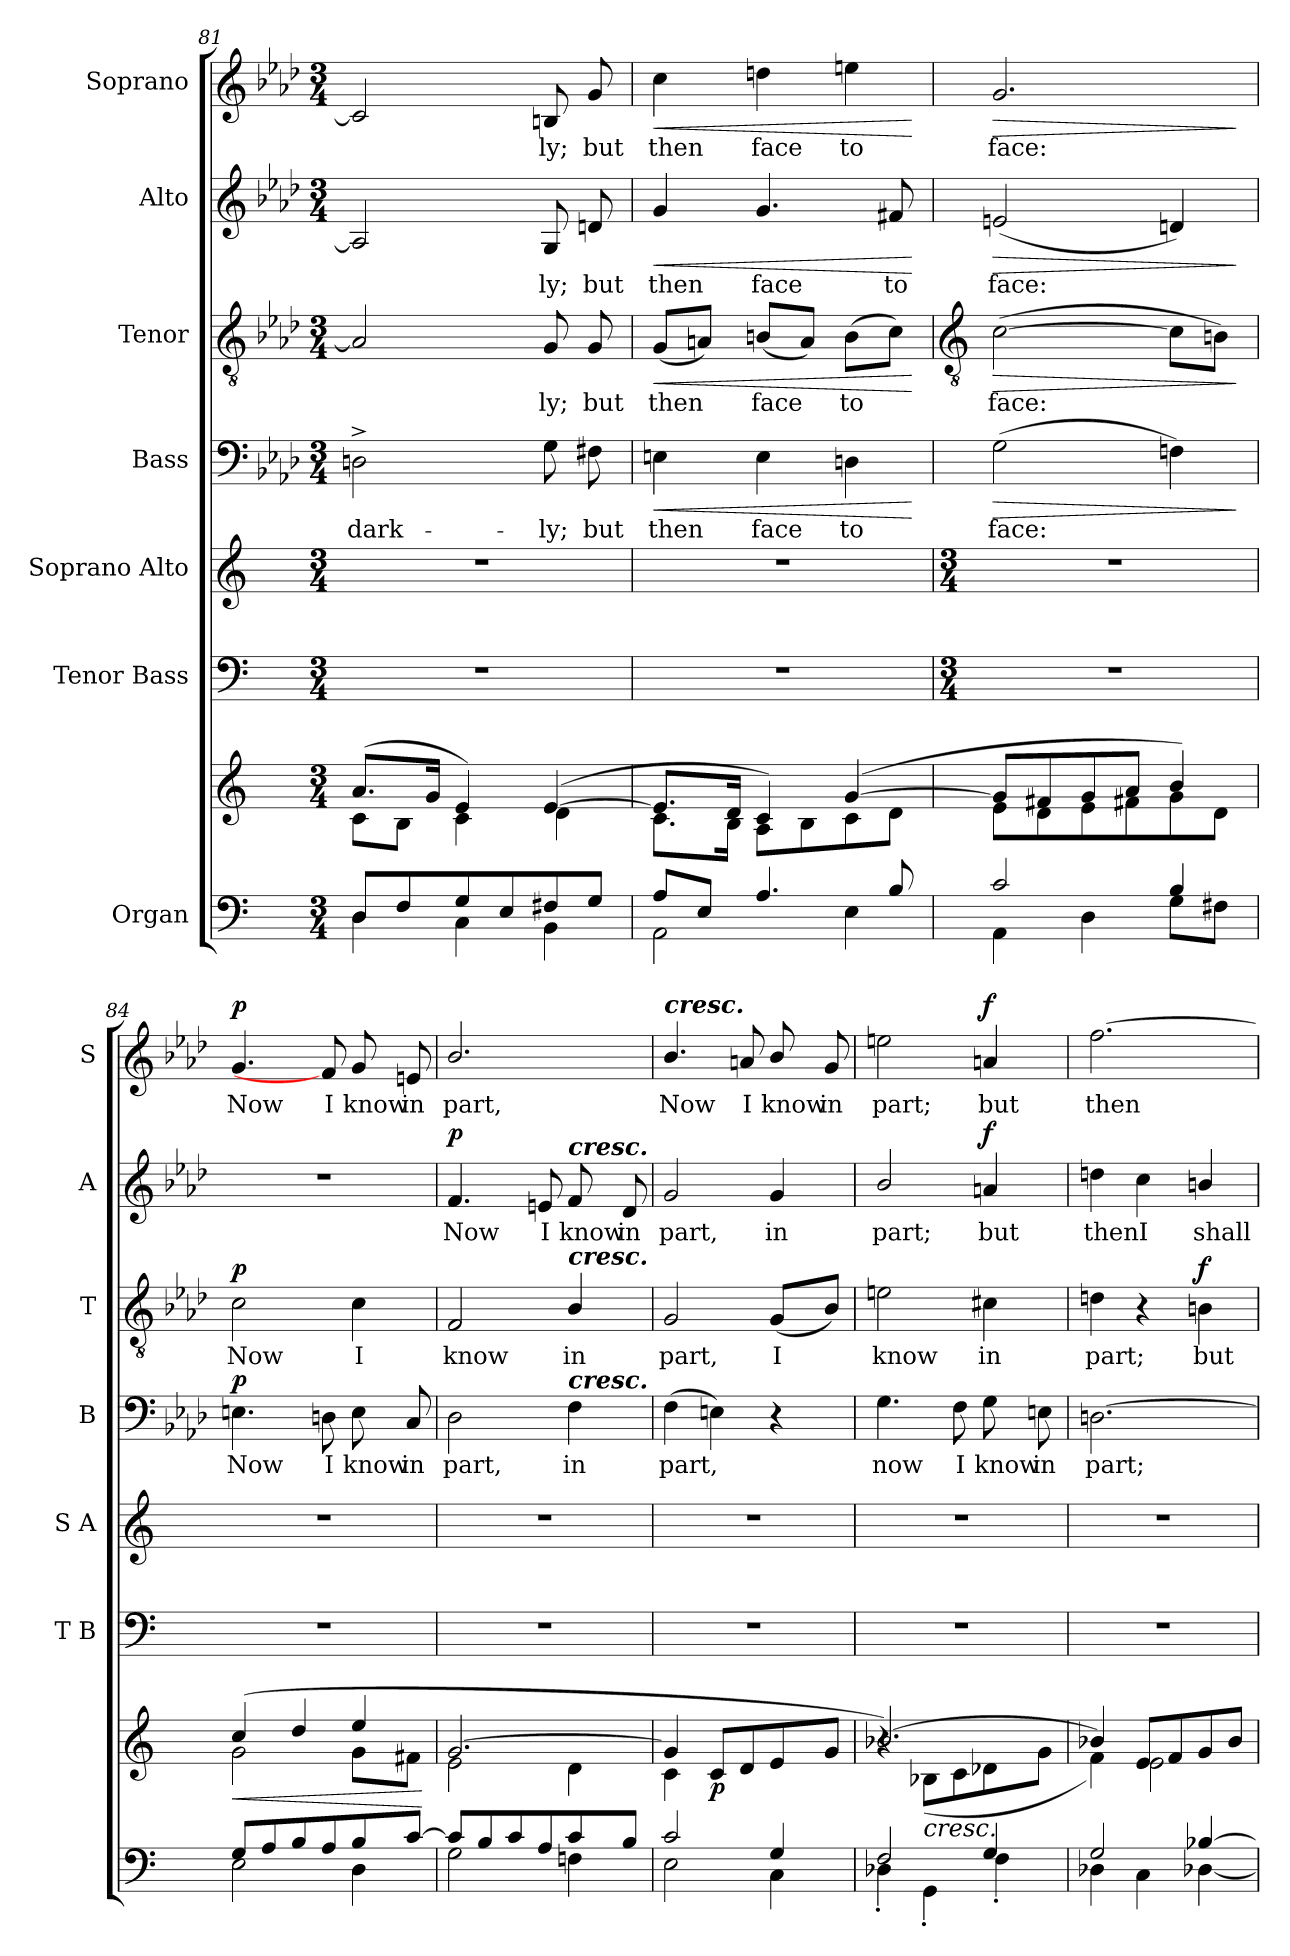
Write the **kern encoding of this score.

**kern	**kern	**dynam	**kern	**kern	**kern	**text	**dynam	**kern	**text	**dynam	**kern	**text	**dynam	**kern	**text	**dynam
*part7	*part7	*part7	*part6	*part5	*part4	*part4	*part4	*part3	*part3	*part3	*part2	*part2	*part2	*part1	*part1	*part1
*staff8	*staff7	*staff7/8	*staff6	*staff5	*staff4	*staff4	*staff4	*staff3	*staff3	*staff3	*staff2	*staff2	*staff2	*staff1	*staff1	*staff1
*I"Organ	*	*	*I"Tenor Bass	*I"Soprano Alto	*I"Bass	*	*	*I"Tenor	*	*	*I"Alto	*	*	*I"Soprano	*	*
*	*	*	*I'T B	*I'S A	*I'B	*	*	*I'T	*	*	*I'A	*	*	*I'S	*	*
*clefF4	*clefG2	*	*clefF4	*clefG2	*clefF4	*	*	*clefGv2	*	*	*clefG2	*	*	*clefG2	*	*
*k[]	*k[]	*	*k[]	*k[]	*k[b-e-a-d-]	*	*	*k[b-e-a-d-]	*	*	*k[b-e-a-d-]	*	*	*k[b-e-a-d-]	*	*
*C:	*C:	*	*C:	*C:	*A-:	*	*	*A-:	*	*	*A-:	*	*	*A-:	*	*
*M3/4	*M3/4	*	*M3/4	*M3/4	*M3/4	*	*	*M3/4	*	*	*M3/4	*	*	*M3/4	*	*
=81	=81	=81	=81	=81	=81	=81	=81	=81	=81	=81	=81	=81	=81	=81	=81	=81
*^	*^	*	*	*	*	*	*	*	*	*	*	*	*	*	*	*
!	!	!	!	!	!	!	!	!LO:LY:b	!	!	!	!	!	!	!	!	!	!
8D/L	4D\	(>8.a/L	8c\L	.	2.r	2.r	2Dn^	dark-	.	2A]	.	.	2A]	.	.	2c]	.	.
8F/	.	.	8B\J	.	.	.	.	.	.	.	.	.	.	.	.	.	.	.
.	.	16g/J	.	.	.	.	.	.	.	.	.	.	.	.	.	.	.	.
8G/	4C\	4e/)	4c\	.	.	.	.	.	.	.	.	.	.	.	.	.	.	.
8E/	.	.	.	.	.	.	.	.	.	.	.	.	.	.	.	.	.	.
!	!	!	!	!	!	!	!	!LO:LY:b	!	!	!LO:LY:b	!	!	!LO:LY:b	!	!	!LO:LY:b	!
8F#X/	4BB\	(>[4e/	4d\	.	.	.	8G	-ly;	.	8G	-ly;	.	8G	ly;	.	8Bn	ly;	.
!	!	!	!	!	!	!	!	!LO:LY:b	!	!	!LO:LY:b	!	!	!LO:LY:b	!	!	!LO:LY:b	!
8G/J	.	.	.	.	.	.	8F#X	but	.	8G	but	.	8dn	but	.	8g	but	.
=82	=82	=82	=82	=82	=82	=82	=82	=82	=82	=82	=82	=82	=82	=82	=82	=82	=82	=82
!	!	!	!	!	!	!	!	!LO:LY:b	!LO:HP:b	!	!LO:LY:b	!LO:HP:b	!	!LO:LY:b	!LO:HP:b	!	!LO:LY:b	!LO:HP:b
8A/L	2AA\	8.e/L]	8.c\L	.	2.r	2.r	4En	then	<	(<8GL	then	<	4g	then	<	4cc	then	<
8E/J	.	.	.	.	.	.	.	.	.	8AnJ)	.	.	.	.	.	.	.	.
.	.	16d/J	16B\J	.	.	.	.	.	.	.	.	.	.	.	.	.	.	.
!	!	!	!	!	!	!	!	!LO:LY:b	!	!	!LO:LY:b	!	!	!LO:LY:b	!	!	!LO:LY:b	!
4.A/	.	4c/)	8A\L	.	.	.	4E	face	.	(<8BnL	face	.	4.g	face	.	4ddn	face	.
.	.	.	8B\	.	.	.	.	.	.	8AJ)	.	.	.	.	.	.	.	.
!	!	!	!	!	!	!	!	!LO:LY:b	!	!	!LO:LY:b	!	!	!	!	!	!LO:LY:b	!
.	4E\	(>[4g/	8c\	.	.	.	4Dn	to	.	(>8BL	to	.	.	.	.	4een	to	.
!	!	!	!	!	!	!	!	!	!	!	!	!	!	!LO:LY:b	!	!	!	!
8B/	.	.	8d\J	.	.	.	.	.	.	8cJ)	.	.	8f#X	to	.	.	.	.
*v	*v	*	*	*	*	*	*	*	*	*	*	*	*	*	*	*	*	*
*	*v	*v	*	*	*	*	*	*	*	*	*	*	*	*	*	*	*
.	.	.	.	.	.	.	[	.	.	[	.	.	[	.	.	[
!!LO:LB:g=z
=83	=83	=83	=83	=83	=83	=83	=83	=83	=83	=83	=83	=83	=83	=83	=83	=83
*	*	*	*	*	*	*	*	*clefGv2	*	*	*	*	*	*	*	*
*	*	*	*M3/4	*M3/4	*	*	*	*	*	*	*	*	*	*	*	*
*^	*^	*	*	*	*	*	*	*	*	*	*	*	*	*	*	*
!	!	!	!	!	!	!	!	!LO:LY:b	!LO:HP:b	!	!LO:LY:b	!LO:HP:b	!	!LO:LY:b	!LO:HP:b	!	!LO:LY:b	!LO:HP:b
2c/	4AA\	8g/L]	8e\L	.	2.r	2.r	(>2G	face:	>	(>[2c	face:	>	(<2en	face:	>	2.g	face:	>
.	.	8f#X/	8d\	.	.	.	.	.	.	.	.	.	.	.	.	.	.	.
.	4D\	8g/	8e\	.	.	.	.	.	.	.	.	.	.	.	.	.	.	.
.	.	8a/J	8f#X\	.	.	.	.	.	.	.	.	.	.	.	.	.	.	.
4B/	8G\L	4b/)	8g\	.	.	.	4Fn)	.	.	8cL]	.	.	4dn)	.	.	.	.	.
.	8F#X\J	.	8d\J	.	.	.	.	.	.	8BnJ)	.	.	.	.	.	.	.	.
*v	*v	*	*	*	*	*	*	*	*	*	*	*	*	*	*	*	*	*
*	*v	*v	*	*	*	*	*	*	*	*	*	*	*	*	*	*	*
.	.	.	.	.	.	.	]	.	.	]	.	.	]	.	.	]
=84	=84	=84	=84	=84	=84	=84	=84	=84	=84	=84	=84	=84	=84	=84	=84	=84
*^	*^	*	*	*	*	*	*	*	*	*	*	*	*	*	*	*
!	!	!	!	!LO:HP:b	!	!	!	!LO:LY:b	!LO:DY:b	!	!LO:LY:b	!LO:DY:b	!LO:N:vis=1	!	!	!	!LO:LY:b	!LO:DY:b
8G/L	2E\	(>4cc/	2g\	<	2.r	2.r	4.En	Now	p	2c	Now	p	2.r	.	.	4.g	Now	p
8A/	.	.	.	.	.	.	.	.	.	.	.	.	.	.	.	.	.	.
8B/	.	4dd/	.	.	.	.	.	.	.	.	.	.	.	.	.	.	.	.
!	!	!	!	!	!	!	!	!LO:LY:b	!	!	!	!	!	!	!	!	!LO:LY:b	!
8A/	.	.	.	.	.	.	8Dn	I	.	.	.	.	.	.	.	8f]	I	.
!	!	!	!	!	!	!	!	!LO:LY:b	!	!	!LO:LY:b	!	!	!	!	!	!LO:LY:b	!
8B/	4D\	4ee/	8g\L	.	.	.	8E	know	.	4c	I	.	.	.	.	8g	know	.
!	!	!	!	!	!	!	!	!LO:LY:b	!	!	!	!	!	!	!	!	!LO:LY:b	!
[8c/J	.	.	8f#X\J	.	.	.	8C	in	.	.	.	.	.	.	.	8en	in	.
*v	*v	*	*	*	*	*	*	*	*	*	*	*	*	*	*	*	*	*
*	*v	*v	*	*	*	*	*	*	*	*	*	*	*	*	*	*	*
.	.	[	.	.	.	.	.	.	.	.	.	.	.	.	.	.
!!LO:LB:g=z
=85	=85	=85	=85	=85	=85	=85	=85	=85	=85	=85	=85	=85	=85	=85	=85	=85
*^	*^	*	*	*	*	*	*	*	*	*	*	*	*	*	*	*
*	*	*	*^	*	*	*	*	*	*	*	*	*	*	*	*	*	*	*
!	!	!	!	!LO:N:vis=1	!LO:HP:b	!	!	!	!LO:LY:b	!	!	!LO:LY:b	!	!	!LO:LY:b	!LO:DY:b	!	!LO:LY:b	!
8c/L]	2G\	[2.g/	2e\	2.ryy	>	2.r	2.r	2D-	part,	.	2F	know	.	4.f	Now	p	2.b-/	part,	.
8B/	.	.	.	.	.	.	.	.	.	.	.	.	.	.	.	.	.	.	.
8c/	.	.	.	.	.	.	.	.	.	.	.	.	.	.	.	.	.	.	.
!	!	!	!	!	!	!	!	!	!	!	!	!	!	!	!LO:LY:b	!	!	!	!
8A/	.	.	.	.	.	.	.	.	.	.	.	.	.	8en	I	.	.	.	.
!	!	!	!	!	!	!	!	!	!	!	!	!	!	!LO:TX:a:Bi:t=cresc.	!	!	!	!	!
!	!	!	!	!	!	!	!	!	!	!	!LO:TX:a:Bi:t=cresc.	!	!	!	!	!	!	!	!
!	!	!	!	!	!	!	!	!LO:TX:a:Bi:t=cresc.	!	!	!	!	!	!	!	!	!	!	!
!	!	!	!	!	!	!	!	!	!LO:LY:b	!	!	!LO:LY:b	!	!	!LO:LY:b	!	!	!	!
8c/	4Fn\	.	4d\	.	.	.	.	4F	in	.	4B-/	in	.	8f	know	.	.	.	.
!	!	!	!	!	!	!	!	!	!	!	!	!	!	!	!LO:LY:b	!	!	!	!
8B/J	.	.	.	.	.	.	.	.	.	.	.	.	.	8d-	in	.	.	.	.
*v	*v	*	*	*	*	*	*	*	*	*	*	*	*	*	*	*	*	*	*
*	*v	*v	*v	*	*	*	*	*	*	*	*	*	*	*	*	*	*	*
.	.	]	.	.	.	.	.	.	.	.	.	.	.	.	.	.
=86	=86	=86	=86	=86	=86	=86	=86	=86	=86	=86	=86	=86	=86	=86	=86	=86
*^	*^	*	*	*	*	*	*	*	*	*	*	*	*	*	*	*
*	*	*	*^	*	*	*	*	*	*	*	*	*	*	*	*	*	*	*
!	!	!	!	!	!	!	!	!	!	!	!	!	!	!	!	!	!LO:TX:a:Bi:t=cresc.	!	!
!	!	!	!	!LO:N:vis=1	!	!	!	!	!LO:LY:b	!	!	!LO:LY:b	!	!	!LO:LY:b	!	!	!LO:LY:b	!
2c/	2E\	4g/]	4c\	2.ryy	.	2.r	2.r	(>4F	part,	.	2G	part,	.	2g	part,	.	4.b-/	Now	.
!	!	!	!	!	!LO:DY:b	!	!	!	!	!	!	!	!	!	!	!	!	!	!
.	.	8c/L	4ryy	.	p	.	.	4En)	.	.	.	.	.	.	.	.	.	.	.
!	!	!	!	!	!	!	!	!	!	!	!	!	!	!	!	!	!	!LO:LY:b	!
.	.	8d/	.	.	.	.	.	.	.	.	.	.	.	.	.	.	8an	I	.
!	!	!	!	!	!	!	!	!	!	!	!	!LO:LY:b	!	!	!LO:LY:b	!	!	!LO:LY:b	!
4G/	4C\	8e/	4ryy	.	.	.	.	4r	.	.	(<8GL	I	.	4g	in	.	8b-/	know	.
!	!	!	!	!	!	!	!	!	!	!	!	!	!	!	!	!	!	!LO:LY:b	!
.	.	8g/J	.	.	.	.	.	.	.	.	8B-J)	.	.	.	.	.	8g	in	.
=87	=87	=87	=87	=87	=87	=87	=87	=87	=87	=87	=87	=87	=87	=87	=87	=87	=87	=87	=87
!	!	!	!	!LO:N:vis=1	!	!	!	!	!LO:LY:b	!	!	!LO:LY:b	!	!	!LO:LY:b	!	!	!LO:LY:b	!
2F/	4D-X'\	[2.b-X/)	4r	2.ryy	.	2.r	2.r	4.G	now	.	2en	know	.	2b-/	part;	.	2een	part;	.
!	!	!	!LO:TX:b:i:t=cresc.	!	!	!	!	!	!	!	!	!	!	!	!	!	!	!	!
.	4GG'\	.	(<8B-X\L	.	.	.	.	.	.	.	.	.	.	.	.	.	.	.	.
!	!	!	!	!	!	!	!	!	!LO:LY:b	!	!	!	!	!	!	!	!	!	!
.	.	.	8c\	.	.	.	.	8F	I	.	.	.	.	.	.	.	.	.	.
!	!	!	!	!	!	!	!	!	!LO:LY:b	!	!	!LO:LY:b	!	!	!LO:LY:b	!LO:DY:b	!	!LO:LY:b	!LO:DY:b
4G/	4F'\	.	8d-X\	.	.	.	.	8G	know	.	4c#X	in	.	4an	but	f	4an	but	f
!	!	!	!	!	!	!	!	!	!LO:LY:b	!	!	!	!	!	!	!	!	!	!
.	.	.	8g\J	.	.	.	.	8En	in	.	.	.	.	.	.	.	.	.	.
=88	=88	=88	=88	=88	=88	=88	=88	=88	=88	=88	=88	=88	=88	=88	=88	=88	=88	=88	=88
!	!	!	!	!LO:N:vis=1	!	!	!	!	!LO:LY:b	!	!	!LO:LY:b	!	!	!LO:LY:b	!	!	!LO:LY:b	!
2G/	4D-X\	4b-X/]	4f\)	2.ryy	.	2.r	2.r	[2.Dn	part;	.	4dn	part;	.	4ddn	then	.	[2.ff	then	.
!	!	!	!	!	!	!	!	!	!	!	!	!	!	!	!LO:LY:b	!	!	!	!
.	4C\	8e/L	2e\	.	.	.	.	.	.	.	4r	.	.	4cc	I	.	.	.	.
.	.	8f/	.	.	.	.	.	.	.	.	.	.	.	.	.	.	.	.	.
!	!	!	!	!	!	!	!	!	!	!	!	!LO:LY:b	!LO:DY:b	!	!LO:LY:b	!	!	!	!
[4B-X/	[4D-X\	8g/	.	.	.	.	.	.	.	.	4Bn	but	f	4bn/	shall	.	.	.	.
.	.	8b-/J	.	.	.	.	.	.	.	.	.	.	.	.	.	.	.	.	.
*v	*v	*	*	*	*	*	*	*	*	*	*	*	*	*	*	*	*	*	*
*	*v	*v	*v	*	*	*	*	*	*	*	*	*	*	*	*	*	*	*
=	=	=	=	=	=	=	=	=	=	=	=	=	=	=	=	=
*-	*-	*-	*-	*-	*-	*-	*-	*-	*-	*-	*-	*-	*-	*-	*-	*-
